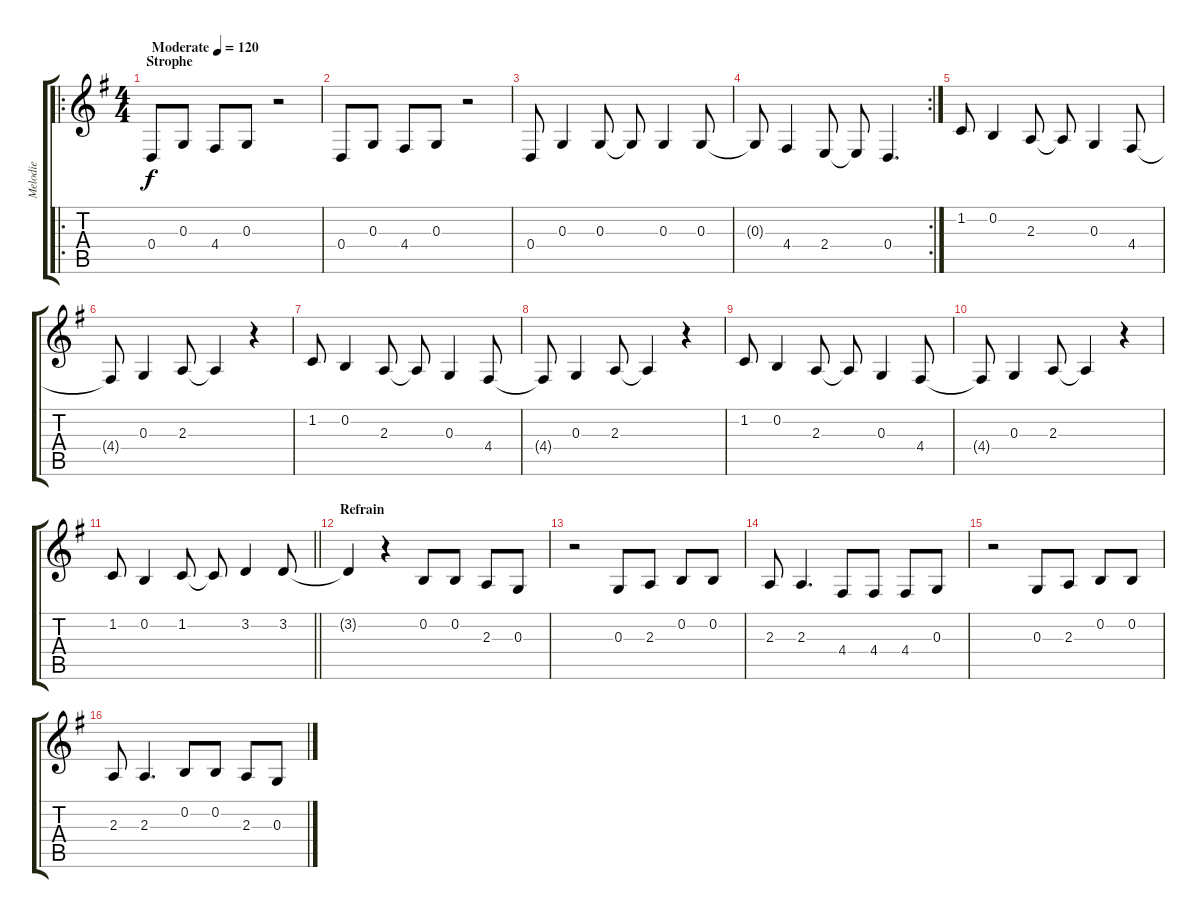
\track ("Melodie" "Melodie") {instrument acousticgrandpiano}
\staff {score tabs}
\tuning (E4 B3 G3 D3 A2 E2) {hide}
\ro
\ts (4 4)
\section ("" "Strophe")
\tempo (120 "Moderate")
\clef g2
\ks g
0.4.8{dy f instrument acousticgrandpiano} 0.3.8 4.4.8 0.3.8 r.2 |
0.4.8 0.3.8 4.4.8 0.3.8 r.2 |
0.4.8 0.3.4 0.3.8 0.3{t}.8 0.3.4 0.3.8 |
\rc 2
0.3{t}.8 4.4.4 2.4.8 2.4{t}.8 0.4.4{d} |
1.2.8 0.2.4 2.3.8 2.3{t}.8 0.3.4 4.4.8 |
4.4{t}.8 0.3.4 2.3.8 2.3{t}.4 r.4 |
1.2.8 0.2.4 2.3.8 2.3{t}.8 0.3.4 4.4.8 |
4.4{t}.8 0.3.4 2.3.8 2.3{t}.4 r.4 |
1.2.8 0.2.4 2.3.8 2.3{t}.8 0.3.4 4.4.8 |
4.4{t}.8 0.3.4 2.3.8 2.3{t}.4 r.4 |
\barLineRight lightlight
1.2.8 0.2.4 1.2.8 1.2{t}.8 3.2.4 3.2.8 |
\section ("" "Refrain")
3.2{t}.4 r.4 0.2.8 0.2.8 2.3.8 0.3.8 |
r.2 0.3.8 2.3.8 0.2.8 0.2.8 |
2.3.8 2.3.4{d} 4.4.8 4.4.8 4.4.8 0.3.8 |
r.2 0.3.8 2.3.8 0.2.8 0.2.8 |
2.3.8 2.3.4{d} 0.2.8 0.2.8 2.3.8 0.3.8
